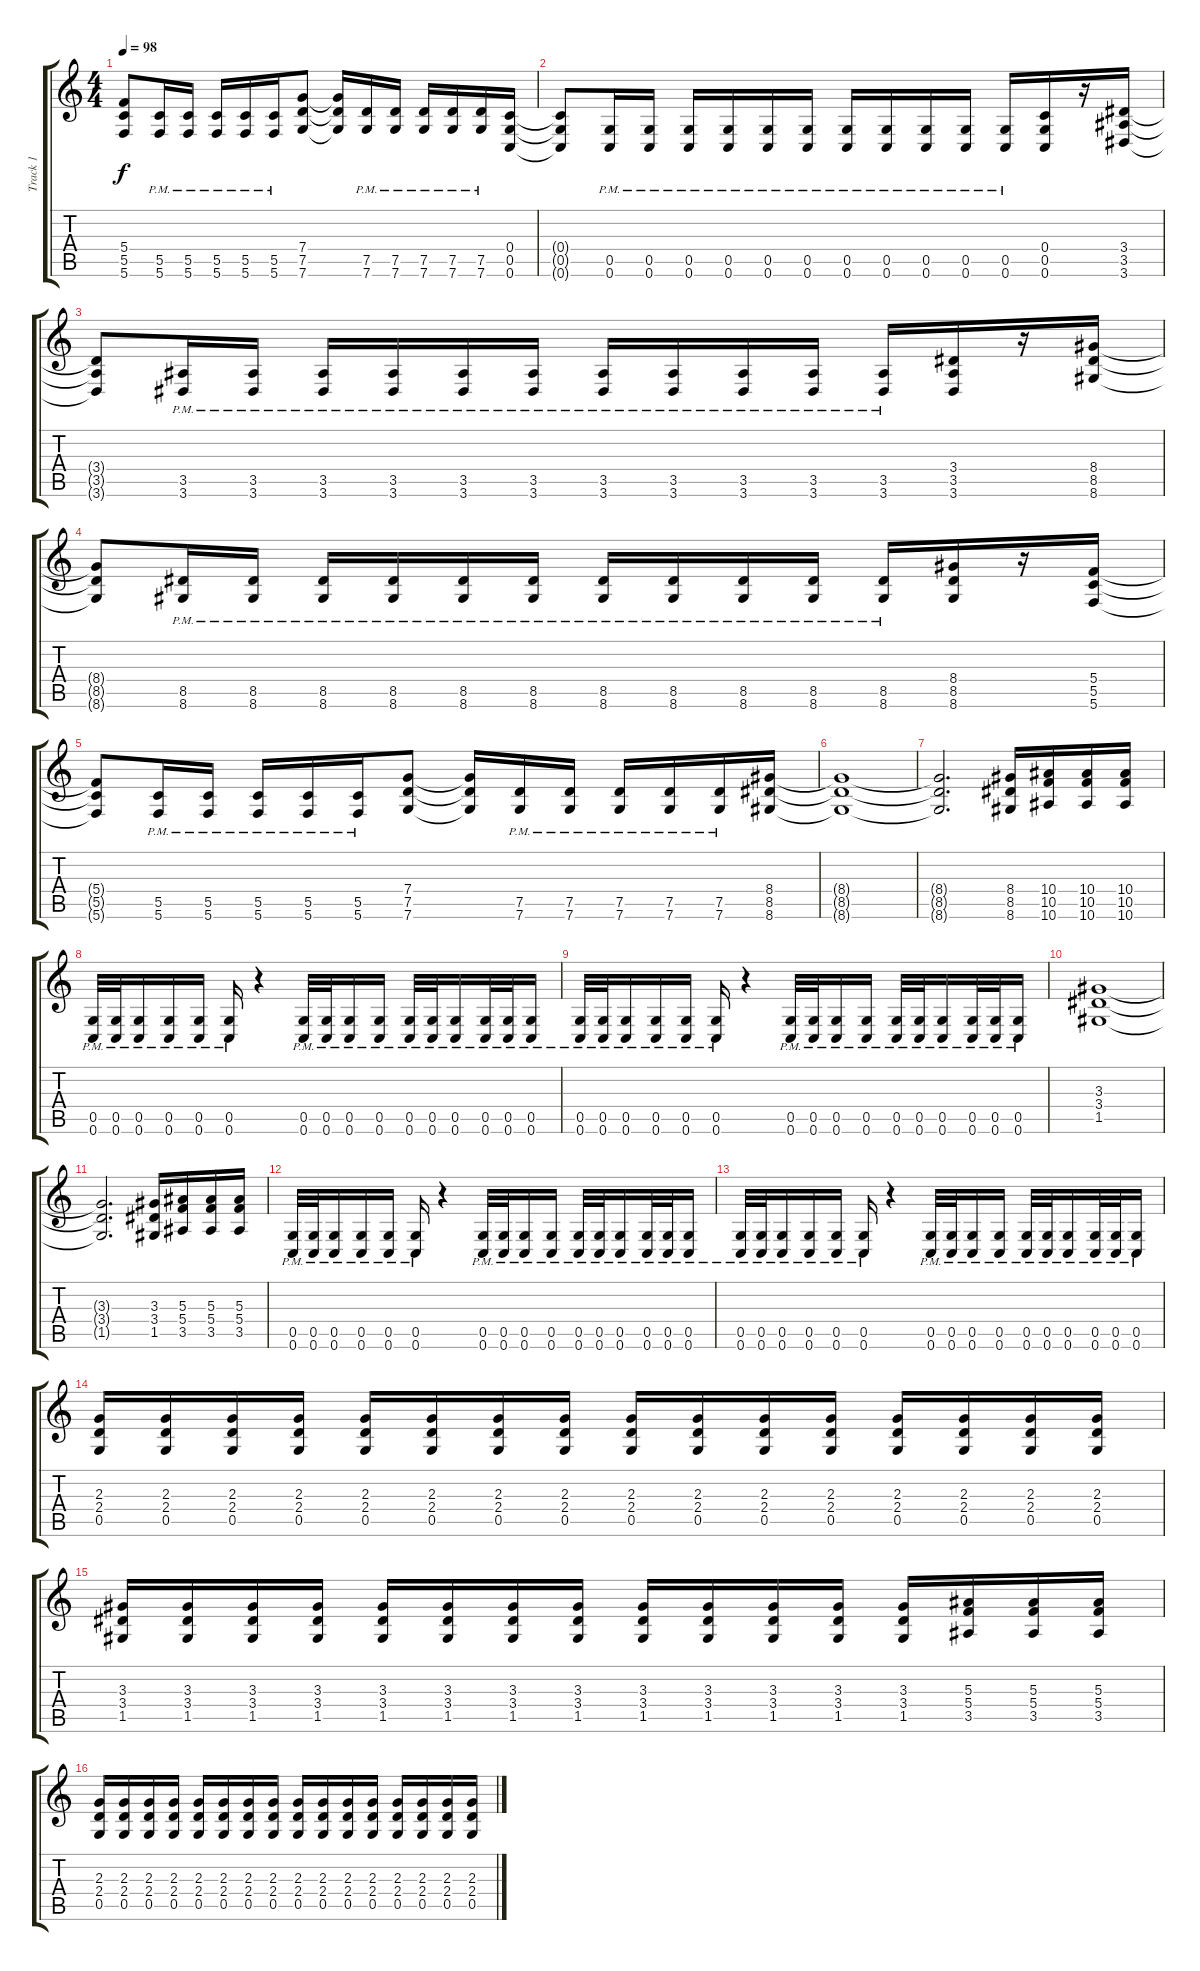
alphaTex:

\track ("Track 1" "Track 1") {instrument overdrivenguitar}
\staff {score tabs}
\tuning (D4 A3 F3 C3 G2 C2) {hide}
\ts (4 4)
\tempo 98
\clef g2
\ks c
(5.4{t} 5.5{t} 5.6{t}).8{dy f} (5.5{pm} 5.6{pm}).16 (5.5{pm} 5.6{pm}).16 (5.5{pm} 5.6{pm}).16 (5.5{pm} 5.6{pm}).16 (5.5{pm} 5.6{pm}).16 (7.4 7.5 7.6).8 (7.4{t} 7.5{t} 7.6{t}).16 (7.5{pm} 7.6{pm}).16 (7.5{pm} 7.6{pm}).16 (7.5{pm} 7.6{pm}).16 (7.5{pm} 7.6{pm}).16 (7.5{pm} 7.6{pm}).16 (0.4 0.5 0.6).16 |
(0.4{t} 0.5{t} 0.6{t}).8 (0.5{pm} 0.6{pm}).16 (0.5{pm} 0.6{pm}).16 (0.5{pm} 0.6{pm}).16 (0.5{pm} 0.6{pm}).16 (0.5{pm} 0.6{pm}).16 (0.5{pm} 0.6{pm}).16 (0.5{pm} 0.6{pm}).16 (0.5{pm} 0.6{pm}).16 (0.5{pm} 0.6{pm}).16 (0.5{pm} 0.6{pm}).16 (0.5{pm} 0.6{pm}).16 (0.4 0.5 0.6).16 r.16 (3.4 3.5 3.6).16 |
(3.4{t} 3.5{t} 3.6{t}).8 (3.5{pm} 3.6{pm}).16 (3.5{pm} 3.6{pm}).16 (3.5{pm} 3.6{pm}).16 (3.5{pm} 3.6{pm}).16 (3.5{pm} 3.6{pm}).16 (3.5{pm} 3.6{pm}).16 (3.5{pm} 3.6{pm}).16 (3.5{pm} 3.6{pm}).16 (3.5{pm} 3.6{pm}).16 (3.5{pm} 3.6{pm}).16 (3.5{pm} 3.6{pm}).16 (3.4 3.5 3.6).16 r.16 (8.4 8.5 8.6).16 |
(8.4{t} 8.5{t} 8.6{t}).8 (8.5{pm} 8.6{pm}).16 (8.5{pm} 8.6{pm}).16 (8.5{pm} 8.6{pm}).16 (8.5{pm} 8.6{pm}).16 (8.5{pm} 8.6{pm}).16 (8.5{pm} 8.6{pm}).16 (8.5{pm} 8.6{pm}).16 (8.5{pm} 8.6{pm}).16 (8.5{pm} 8.6{pm}).16 (8.5{pm} 8.6{pm}).16 (8.5{pm} 8.6{pm}).16 (8.4 8.5 8.6).16 r.16 (5.4 5.5 5.6).16 |
(5.4{t} 5.5{t} 5.6{t}).8 (5.5{pm} 5.6{pm}).16 (5.5{pm} 5.6{pm}).16 (5.5{pm} 5.6{pm}).16 (5.5{pm} 5.6{pm}).16 (5.5{pm} 5.6{pm}).16 (7.4 7.5 7.6).8 (7.4{t} 7.5{t} 7.6{t}).16 (7.5{pm} 7.6{pm}).16 (7.5{pm} 7.6{pm}).16 (7.5{pm} 7.6{pm}).16 (7.5{pm} 7.6{pm}).16 (7.5{pm} 7.6{pm}).16 (8.4 8.5 8.6).16 |
(8.4{t} 8.5{t} 8.6{t}).1 |
(8.4{t} 8.5{t} 8.6{t}).2{d} (8.4 8.5 8.6).16 (10.4 10.5 10.6).16 (10.4 10.5 10.6).16 (10.4 10.5 10.6).16 |
(0.5{pm} 0.6{pm}).32 (0.5{pm} 0.6{pm}).32 (0.5{pm} 0.6{pm}).16 (0.5{pm} 0.6{pm}).16 (0.5{pm} 0.6{pm}).16 (0.5{pm} 0.6{pm}).16 r.4 (0.5{pm} 0.6{pm}).32 (0.5{pm} 0.6{pm}).32 (0.5{pm} 0.6{pm}).16 (0.5{pm} 0.6{pm}).16 (0.5{pm} 0.6{pm}).32 (0.5{pm} 0.6{pm}).32 (0.5{pm} 0.6{pm}).16 (0.5{pm} 0.6{pm}).32 (0.5{pm} 0.6{pm}).32 (0.5{pm} 0.6{pm}).16 |
(0.5{pm} 0.6{pm}).32 (0.5{pm} 0.6{pm}).32 (0.5{pm} 0.6{pm}).16 (0.5{pm} 0.6{pm}).16 (0.5{pm} 0.6{pm}).16 (0.5{pm} 0.6{pm}).16 r.4 (0.5{pm} 0.6{pm}).32 (0.5{pm} 0.6{pm}).32 (0.5{pm} 0.6{pm}).16 (0.5{pm} 0.6{pm}).16 (0.5{pm} 0.6{pm}).32 (0.5{pm} 0.6{pm}).32 (0.5{pm} 0.6{pm}).16 (0.5{pm} 0.6{pm}).32 (0.5{pm} 0.6{pm}).32 (0.5{pm} 0.6{pm}).16 |
(3.3 3.4 1.5).1 |
(3.3{t} 3.4{t} 1.5{t}).2{d} (3.3 3.4 1.5).16 (5.3 5.4 3.5).16 (5.3 5.4 3.5).16 (5.3 5.4 3.5).16 |
(0.5{pm} 0.6{pm}).32 (0.5{pm} 0.6{pm}).32 (0.5{pm} 0.6{pm}).16 (0.5{pm} 0.6{pm}).16 (0.5{pm} 0.6{pm}).16 (0.5{pm} 0.6{pm}).16 r.4 (0.5{pm} 0.6{pm}).32 (0.5{pm} 0.6{pm}).32 (0.5{pm} 0.6{pm}).16 (0.5{pm} 0.6{pm}).16 (0.5{pm} 0.6{pm}).32 (0.5{pm} 0.6{pm}).32 (0.5{pm} 0.6{pm}).16 (0.5{pm} 0.6{pm}).32 (0.5{pm} 0.6{pm}).32 (0.5{pm} 0.6{pm}).16 |
(0.5{pm} 0.6{pm}).32 (0.5{pm} 0.6{pm}).32 (0.5{pm} 0.6{pm}).16 (0.5{pm} 0.6{pm}).16 (0.5{pm} 0.6{pm}).16 (0.5{pm} 0.6{pm}).16 r.4 (0.5{pm} 0.6{pm}).32 (0.5{pm} 0.6{pm}).32 (0.5{pm} 0.6{pm}).16 (0.5{pm} 0.6{pm}).16 (0.5{pm} 0.6{pm}).32 (0.5{pm} 0.6{pm}).32 (0.5{pm} 0.6{pm}).16 (0.5{pm} 0.6{pm}).32 (0.5{pm} 0.6{pm}).32 (0.5{pm} 0.6{pm}).16 |
(2.3 2.4 0.5).16 (2.3 2.4 0.5).16 (2.3 2.4 0.5).16 (2.3 2.4 0.5).16 (2.3 2.4 0.5).16 (2.3 2.4 0.5).16 (2.3 2.4 0.5).16 (2.3 2.4 0.5).16 (2.3 2.4 0.5).16 (2.3 2.4 0.5).16 (2.3 2.4 0.5).16 (2.3 2.4 0.5).16 (2.3 2.4 0.5).16 (2.3 2.4 0.5).16 (2.3 2.4 0.5).16 (2.3 2.4 0.5).16 |
(3.3 3.4 1.5).16 (3.3 3.4 1.5).16 (3.3 3.4 1.5).16 (3.3 3.4 1.5).16 (3.3 3.4 1.5).16 (3.3 3.4 1.5).16 (3.3 3.4 1.5).16 (3.3 3.4 1.5).16 (3.3 3.4 1.5).16 (3.3 3.4 1.5).16 (3.3 3.4 1.5).16 (3.3 3.4 1.5).16 (3.3 3.4 1.5).16 (5.3 5.4 3.5).16 (5.3 5.4 3.5).16 (5.3 5.4 3.5).16 |
(2.3 2.4 0.5).16 (2.3 2.4 0.5).16 (2.3 2.4 0.5).16 (2.3 2.4 0.5).16 (2.3 2.4 0.5).16 (2.3 2.4 0.5).16 (2.3 2.4 0.5).16 (2.3 2.4 0.5).16 (2.3 2.4 0.5).16 (2.3 2.4 0.5).16 (2.3 2.4 0.5).16 (2.3 2.4 0.5).16 (2.3 2.4 0.5).16 (2.3 2.4 0.5).16 (2.3 2.4 0.5).16 (2.3 2.4 0.5).16
